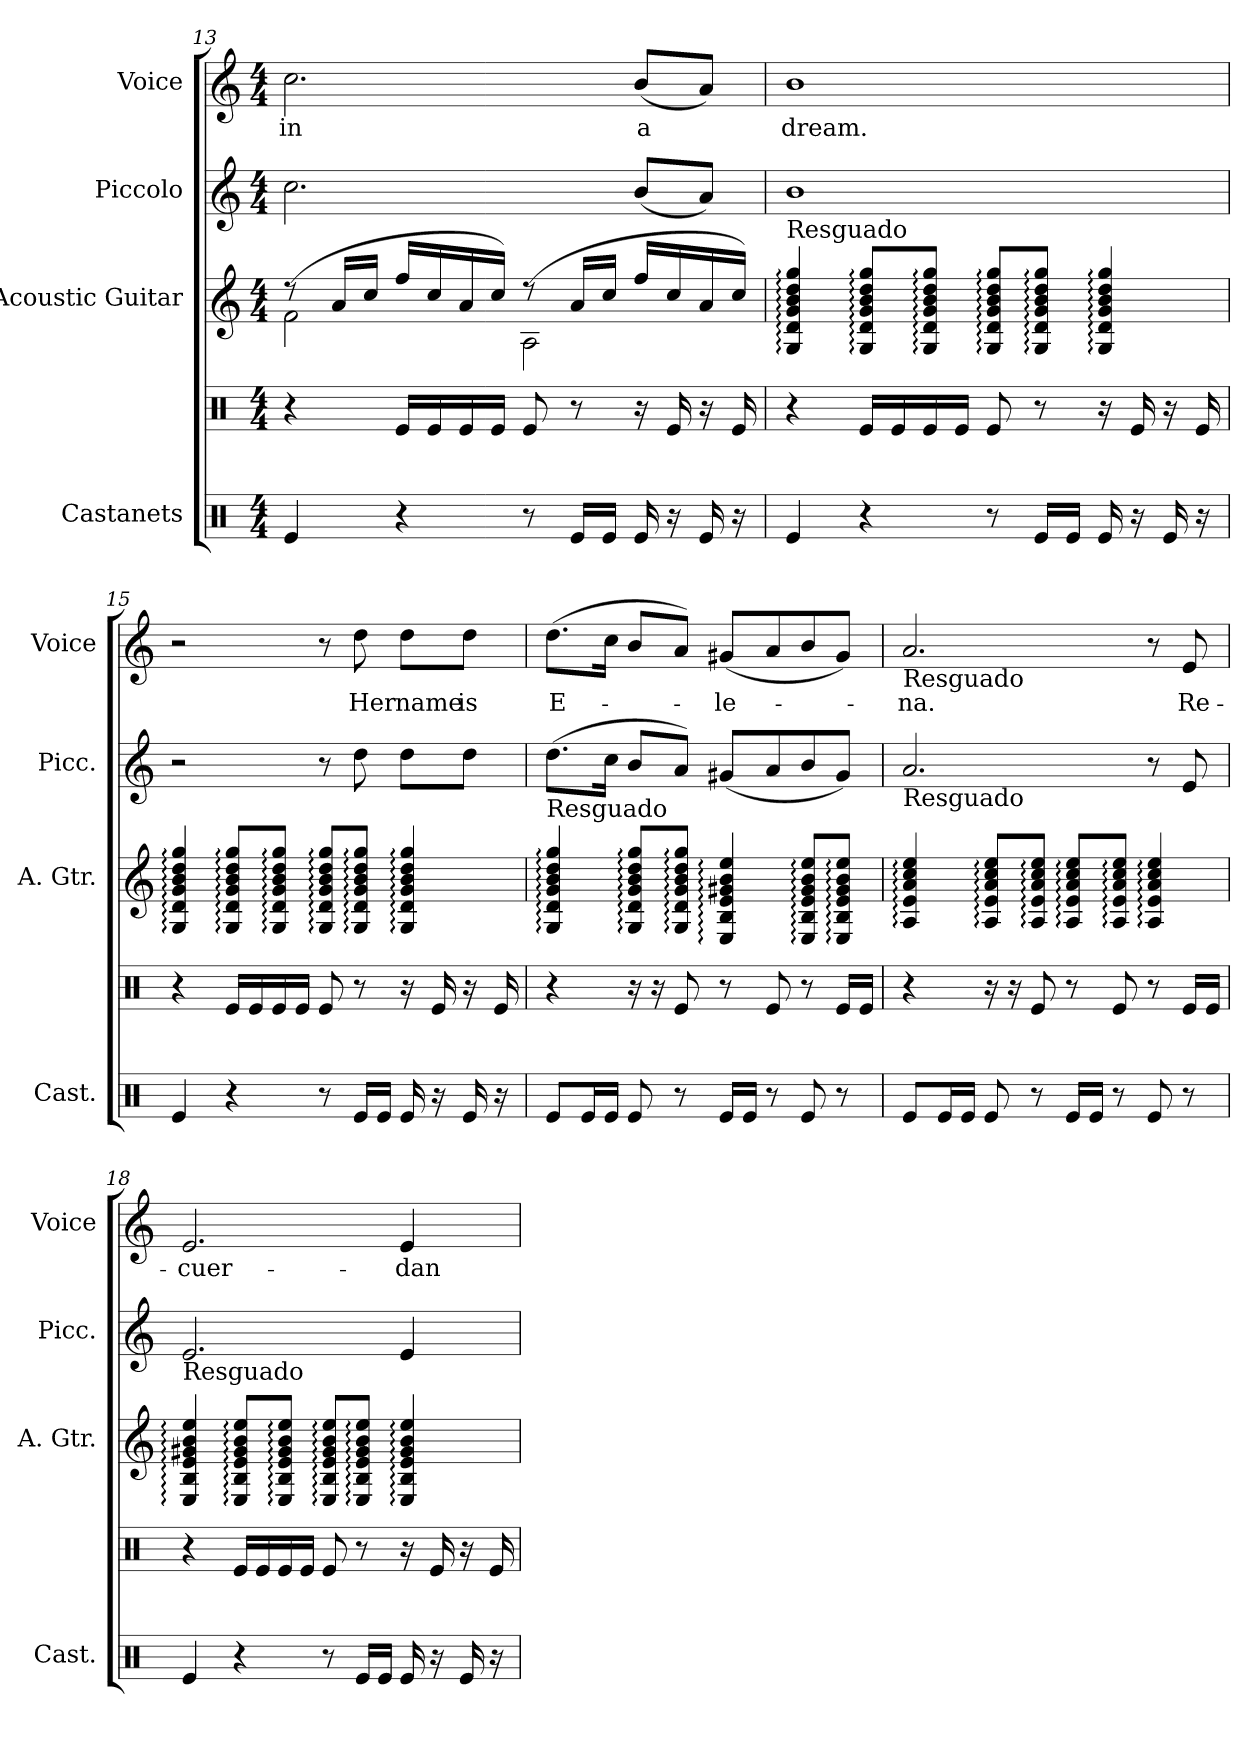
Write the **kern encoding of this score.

**kern	**kern	**kern	**kern	**kern	**text
*part4	*part4	*part3	*part2	*part1	*part1
*staff5	*staff4	*staff3	*staff2	*staff1	*staff1
*I"Castanets	*	*I"Acoustic Guitar	*I"Piccolo	*I"Voice	*
*I'Cast.	*	*I'A. Gtr.	*I'Picc.	*I'Voice	*
*clefX	*clefX	*clefG2	*clefG2	*clefG2	*
*	*	*ITrd7c12	*ITrd-7c-12	*	*
*k[]	*k[]	*k[]	*k[]	*k[]	*
*C:	*C:	*C:	*C:	*C:	*
*M4/4	*M4/4	*M4/4	*M4/4	*M4/4	*
=13	=13	=13	=13	=13	=13
*	*	*^	*	*	*
!	!	!	!	!	!	!LO:LY:b:color=#000000
4Rei/	4r	(8r	2Fi\	2.ccci\	2.cci\	in
.	.	16Ai/LL	.	.	.	.
.	.	16ci/JJ	.	.	.	.
4r	16Rei/LL	16fi/LL	.	.	.	.
.	16Rei/	16ci/	.	.	.	.
.	16Rei/	16Ai/	.	.	.	.
.	16Rei/JJ	16ci/JJ)	.	.	.	.
8r	8Rei/	(8r	2AAi\	.	.	.
16Rei/LL	8r	16Ai/LL	.	.	.	.
16Rei/JJ	.	16ci/JJ	.	.	.	.
!	!	!	!	!	!	!LO:LY:b:color=#000000
16Rei/	16r	16fi/LL	.	(8bbi/L	(8bi/L	a
16r	16Rei/	16ci/	.	.	.	.
16Rei/	16r	16Ai/	.	8aai/J)	8ai/J)	.
16r	16Rei/	16ci/JJ)	.	.	.	.
*	*	*v	*v	*	*	*
=14	=14	=14	=14	=14	=14
!	!	!LO:TX:a:t=Resguado	!	!	!
!	!	!	!	!	!LO:LY:b:color=#000000
4Rei/	4r	4GGi/: 4Di: 4Gi: 4Bi: 4di: 4gi:	1bbi	1bi	dream.
4r	16Rei/LL	8GGi/: 8Di: 8Gi: 8Bi: 8di: 8gi:L	.	.	.
.	16Rei/	.	.	.	.
.	16Rei/	8GGi/: 8Di: 8Gi: 8Bi: 8di: 8gi:J	.	.	.
.	16Rei/JJ	.	.	.	.
8r	8Rei/	8GGi/: 8Di: 8Gi: 8Bi: 8di: 8gi:L	.	.	.
16Rei/LL	8r	8GGi/: 8Di: 8Gi: 8Bi: 8di: 8gi:J	.	.	.
16Rei/JJ	.	.	.	.	.
16Rei/	16r	4GGi/: 4Di: 4Gi: 4Bi: 4di: 4gi:	.	.	.
16r	16Rei/	.	.	.	.
16Rei/	16r	.	.	.	.
16r	16Rei/	.	.	.	.
!!LO:LB:g=z
=15	=15	=15	=15	=15	=15
4Rei/	4r	4GGi/: 4Di: 4Gi: 4Bi: 4di: 4gi:	2r	2r	.
4r	16Rei/LL	8GGi/: 8Di: 8Gi: 8Bi: 8di: 8gi:L	.	.	.
.	16Rei/	.	.	.	.
.	16Rei/	8GGi/: 8Di: 8Gi: 8Bi: 8di: 8gi:J	.	.	.
.	16Rei/JJ	.	.	.	.
8r	8Rei/	8GGi/: 8Di: 8Gi: 8Bi: 8di: 8gi:L	8r	8r	.
!	!	!	!	!	!LO:LY:b:color=#000000
16Rei/LL	8r	8GGi/: 8Di: 8Gi: 8Bi: 8di: 8gi:J	8dddi\	8ddi\	Her
16Rei/JJ	.	.	.	.	.
!	!	!	!	!	!LO:LY:b:color=#000000
16Rei/	16r	4GGi/: 4Di: 4Gi: 4Bi: 4di: 4gi:	8dddi\L	8ddi\L	name
16r	16Rei/	.	.	.	.
!	!	!	!	!	!LO:LY:b:color=#000000
16Rei/	16r	.	8dddi\J	8ddi\J	is
16r	16Rei/	.	.	.	.
=16	=16	=16	=16	=16	=16
!	!	!LO:TX:a:t=Resguado	!	!	!
!	!	!	!	!	!LO:LY:b:color=#000000
8Rei/L	4r	4GGi/: 4Di: 4Gi: 4Bi: 4di: 4gi:	(8.dddi\L	(8.ddi\L	E-
16Rei/L	.	.	.	.	.
16Rei/JJ	.	.	16ccci\Jk	16cci\Jk	.
8Rei/	16r	8GGi/: 8Di: 8Gi: 8Bi: 8di: 8gi:L	8bbi/L	8bi/L	.
.	16r	.	.	.	.
8r	8Rei/	8GGi/: 8Di: 8Gi: 8Bi: 8di: 8gi:J	8aai/J)	8ai/J)	.
!	!	!	!	!	!LO:LY:b:color=#000000
16Rei/LL	8r	4EEi/: 4BBi: 4Ei: 4G#Xi: 4Bi: 4ei:	(8gg#Xi/L	(8g#Xi/L	-le-
16Rei/JJ	.	.	.	.	.
8r	8Rei/	.	8aai/	8ai/	.
8Rei/	8r	8EEi/: 8BBi: 8Ei: 8G#i: 8Bi: 8ei:L	8bbi/	8bi/	.
8r	16Rei/LL	8EEi/: 8BBi: 8Ei: 8G#i: 8Bi: 8ei:J	8gg#i/J)	8g#i/J)	.
.	16Rei/JJ	.	.	.	.
=17	=17	=17	=17	=17	=17
!	!	!	!	!LO:TX:b:t=Resguado	!
!	!	!	!LO:TX:b:t=Resguado	!	!
!	!	!	!	!	!LO:LY:b:color=#000000
8Rei/L	4r	4AAi/: 4Ei: 4Ai: 4ci: 4ei:	2.aai/	2.ai/	-na.
16Rei/L	.	.	.	.	.
16Rei/JJ	.	.	.	.	.
8Rei/	16r	8AAi/: 8Ei: 8Ai: 8ci: 8ei:L	.	.	.
.	16r	.	.	.	.
8r	8Rei/	8AAi/: 8Ei: 8Ai: 8ci: 8ei:J	.	.	.
16Rei/LL	8r	8AAi/: 8Ei: 8Ai: 8ci: 8ei:L	.	.	.
16Rei/JJ	.	.	.	.	.
8r	8Rei/	8AAi/: 8Ei: 8Ai: 8ci: 8ei:J	.	.	.
8Rei/	8r	4AAi/: 4Ei: 4Ai: 4ci: 4ei:	8r	8r	.
!	!	!	!	!	!LO:LY:b:color=#000000
8r	16Rei/LL	.	8eei/	8ei/	Re-
.	16Rei/JJ	.	.	.	.
!!LO:LB:g=z
=18	=18	=18	=18	=18	=18
!	!	!	!LO:TX:b:t=Resguado	!	!
!	!	!	!	!	!LO:LY:b:color=#000000
4Rei/	4r	4EEi/: 4BBi: 4Ei: 4G#Xi: 4Bi: 4ei:	2.eei/	2.ei/	-cuer-
4r	16Rei/LL	8EEi/: 8BBi: 8Ei: 8G#i: 8Bi: 8ei:L	.	.	.
.	16Rei/	.	.	.	.
.	16Rei/	8EEi/: 8BBi: 8Ei: 8G#i: 8Bi: 8ei:J	.	.	.
.	16Rei/JJ	.	.	.	.
8r	8Rei/	8EEi/: 8BBi: 8Ei: 8G#i: 8Bi: 8ei:L	.	.	.
16Rei/LL	8r	8EEi/: 8BBi: 8Ei: 8G#i: 8Bi: 8ei:J	.	.	.
16Rei/JJ	.	.	.	.	.
!	!	!	!	!	!LO:LY:b:color=#000000
16Rei/	16r	4EEi/: 4BBi: 4Ei: 4G#i: 4Bi: 4ei:	4eei/	4ei/	-dan
16r	16Rei/	.	.	.	.
16Rei/	16r	.	.	.	.
16r	16Rei/	.	.	.	.
=	=	=	=	=	=
*-	*-	*-	*-	*-	*-
